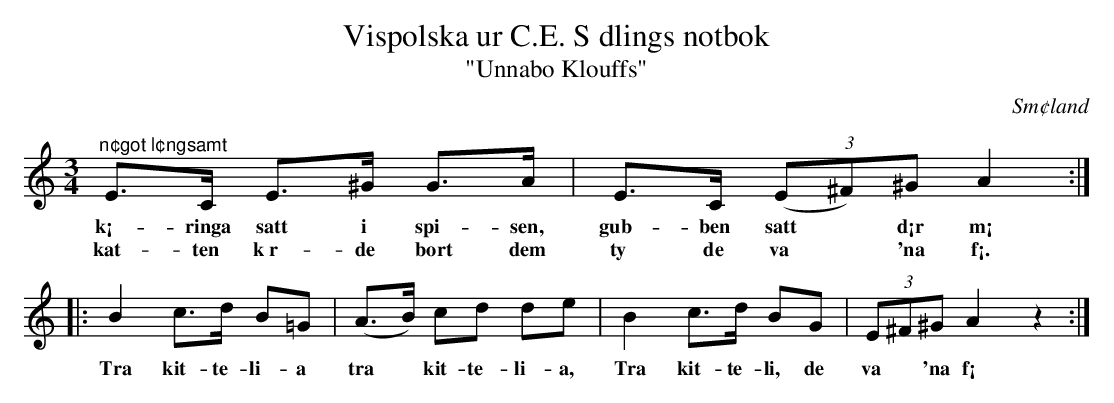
X:1
T:Vispolska ur C.E. S dlings notbok
T:"Unnabo Klouffs"
http://www.smus.se/earkiv/fmk/browselarge.php?lang=sw&katalogid=Upprop+26b&bildnr=00056
O:Sm¢land
M:3/4
L:1/8
K:Am
"^n¢got l¢ngsamt" \
E>C E>^G G>A | E>C (3(E^F)^G A2 ::
w: k¡-ringa satt i spi-sen, gub-ben satt * d¡r m¡
w: kat-ten k r-de bort dem ty de va * 'na f¡.
B2 c>d B=G | (A>B) cd de | B2 c>d BG | (3E^F^G A2 z2 :|
w: Tra kit-te-li-a tra * kit-te-li-a, Tra kit-te-li, de va * 'na f¡
